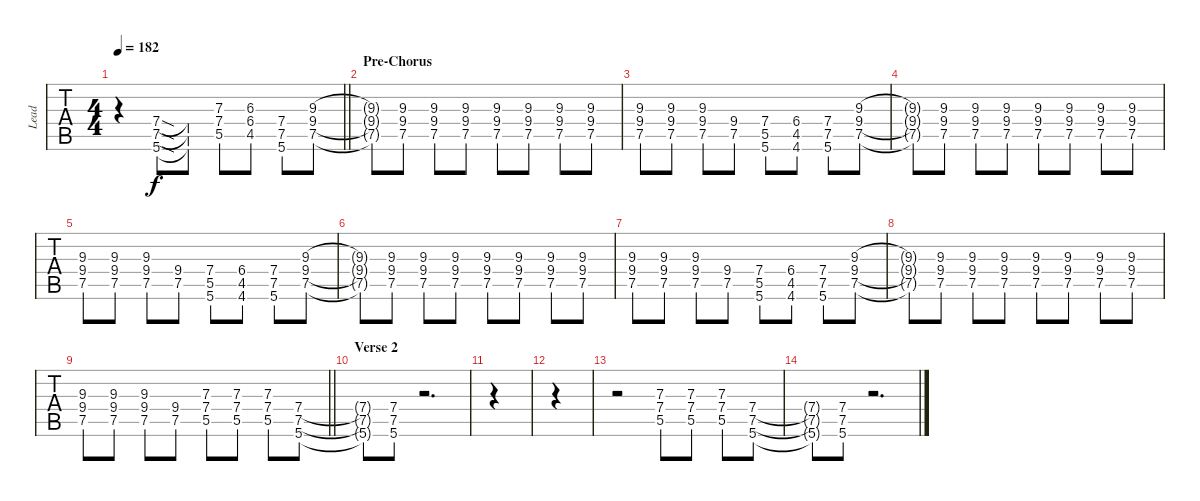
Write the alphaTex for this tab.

\track ("Lead " "Lead ") {instrument distortionguitar}
\staff {tabs}
\tuning (E4 B3 G3 D3 A2 E2) {hide}
\ts (4 4)
\tempo 182
\clef g2
\barLineRight lightlight
\ks c
r.4{dy f} (7.4{sod} 7.5{sod} 5.6{sod}).8 (7.4{t} 7.5{t} 5.6{t}).8 (7.3 7.4 5.5).8 (6.3 6.4 4.5).8 (7.4 7.5 5.6).8 (9.3 9.4 7.5).8 |
\section ("" "Pre-Chorus")
(9.3{t} 9.4{t} 7.5{t}).8 (9.3 9.4 7.5).8 (9.3 9.4 7.5).8 (9.3 9.4 7.5).8 (9.3 9.4 7.5).8 (9.3 9.4 7.5).8 (9.3 9.4 7.5).8 (9.3 9.4 7.5).8 |
(9.3 9.4 7.5).8 (9.3 9.4 7.5).8 (9.3 9.4 7.5).8 (9.4 7.5).8 (7.4 5.5 5.6).8 (6.4 4.5 4.6).8 (7.4 7.5 5.6).8 (9.3 9.4 7.5).8 |
(9.3{t} 9.4{t} 7.5{t}).8 (9.3 9.4 7.5).8 (9.3 9.4 7.5).8 (9.3 9.4 7.5).8 (9.3 9.4 7.5).8 (9.3 9.4 7.5).8 (9.3 9.4 7.5).8 (9.3 9.4 7.5).8 |
(9.3 9.4 7.5).8 (9.3 9.4 7.5).8 (9.3 9.4 7.5).8 (9.4 7.5).8 (7.4 5.5 5.6).8 (6.4 4.5 4.6).8 (7.4 7.5 5.6).8 (9.3 9.4 7.5).8 |
(9.3{t} 9.4{t} 7.5{t}).8 (9.3 9.4 7.5).8 (9.3 9.4 7.5).8 (9.3 9.4 7.5).8 (9.3 9.4 7.5).8 (9.3 9.4 7.5).8 (9.3 9.4 7.5).8 (9.3 9.4 7.5).8 |
(9.3 9.4 7.5).8 (9.3 9.4 7.5).8 (9.3 9.4 7.5).8 (9.4 7.5).8 (7.4 5.5 5.6).8 (6.4 4.5 4.6).8 (7.4 7.5 5.6).8 (9.3 9.4 7.5).8 |
(9.3{t} 9.4{t} 7.5{t}).8 (9.3 9.4 7.5).8 (9.3 9.4 7.5).8 (9.3 9.4 7.5).8 (9.3 9.4 7.5).8 (9.3 9.4 7.5).8 (9.3 9.4 7.5).8 (9.3 9.4 7.5).8 |
\barLineRight lightlight
(9.3 9.4 7.5).8 (9.3 9.4 7.5).8 (9.3 9.4 7.5).8 (9.4 7.5).8 (7.3 7.4 5.5).8 (7.3 7.4 5.5).8 (7.3 7.4 5.5).8 (7.4 7.5 5.6).8 |
\section ("" "Verse 2")
(7.4{t} 7.5{t} 5.6{t}).8 (7.4 7.5 5.6).8 r.2{d} |
|
|
r.2 (7.3 7.4 5.5).8 (7.3 7.4 5.5).8 (7.3 7.4 5.5).8 (7.4 7.5 5.6).8 |
(7.4{t} 7.5{t} 5.6{t}).8 (7.4 7.5 5.6).8 r.2{d}
